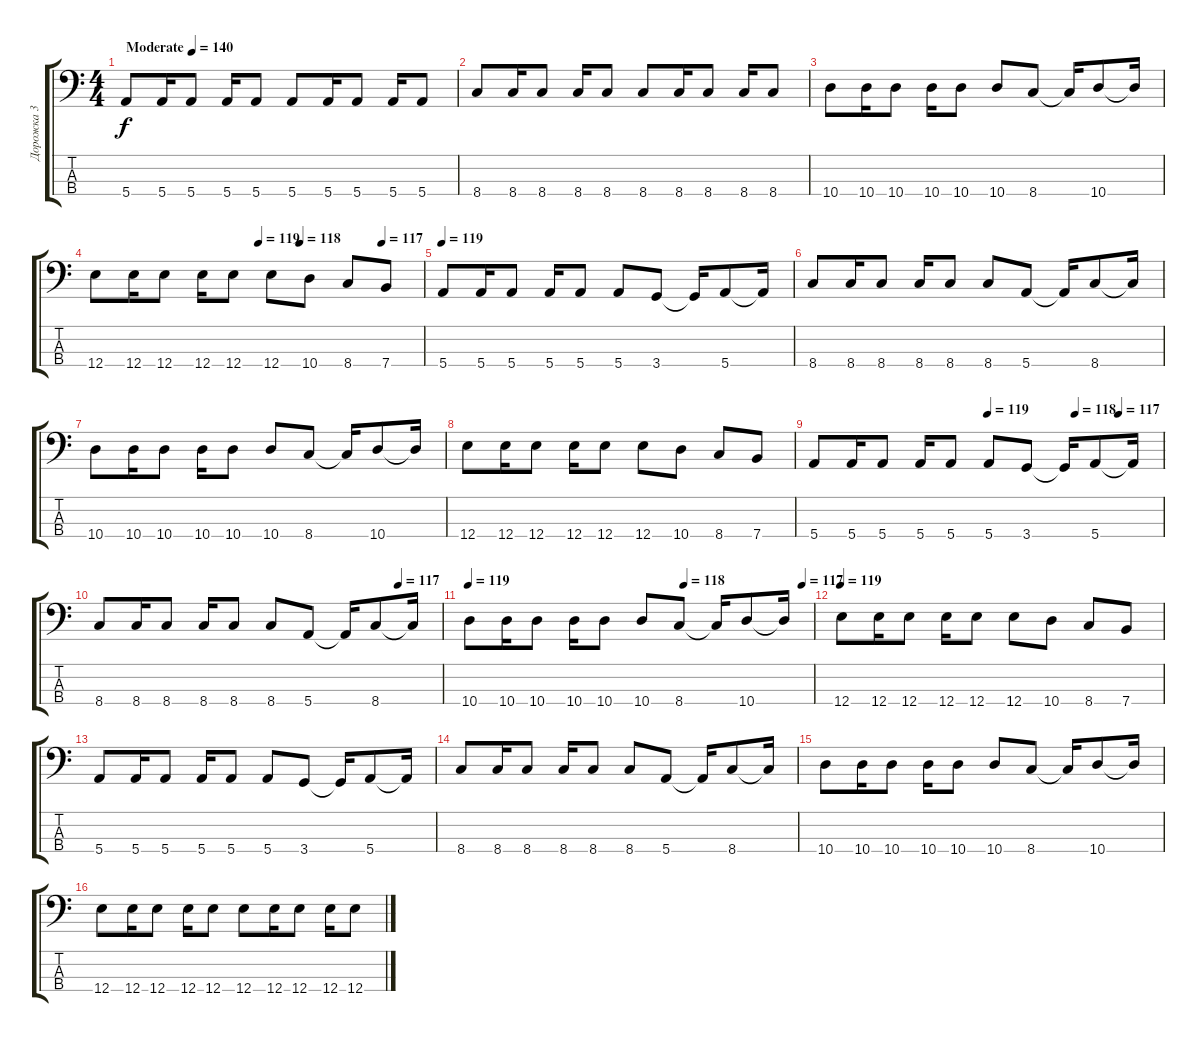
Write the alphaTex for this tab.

\track ("Дорожка 3" "Дорожка 3") {instrument electricbassfinger}
\staff {score tabs}
\tuning (G2 D2 A1 E1) {hide}
\ts (4 4)
\tempo (140 "Moderate")
\tempo 119
\tempo (140 "Moderate")
\clef f4
\ks c
5.4.8{dy f instrument electricbassfinger} 5.4.16 5.4.8 5.4.16 5.4.8 5.4.8 5.4.16 5.4.8 5.4.16 5.4.8 |
8.4.8 8.4.16 8.4.8 8.4.16 8.4.8 8.4.8 8.4.16 8.4.8 8.4.16 8.4.8 |
10.4.8 10.4.16 10.4.8 10.4.16 10.4.8 10.4.8 8.4.8 8.4{t}.16 10.4.8 10.4{t}.16 |
\tempo (119 0.5)
\tempo (118 0.625)
\tempo (117 0.875)
12.4.8 12.4.16 12.4.8 12.4.16 12.4.8 12.4.8 10.4.8 8.4.8 7.4.8 |
\tempo 119
5.4.8 5.4.16 5.4.8 5.4.16 5.4.8 5.4.8 3.4.8 3.4{t}.16 5.4.8 5.4{t}.16 |
8.4.8 8.4.16 8.4.8 8.4.16 8.4.8 8.4.8 5.4.8 5.4{t}.16 8.4.8 8.4{t}.16 |
10.4.8 10.4.16 10.4.8 10.4.16 10.4.8 10.4.8 8.4.8 8.4{t}.16 10.4.8 10.4{t}.16 |
12.4.8 12.4.16 12.4.8 12.4.16 12.4.8 12.4.8 10.4.8 8.4.8 7.4.8 |
\tempo (119 0.5)
\tempo (118 0.75)
\tempo (117 0.875)
5.4.8 5.4.16 5.4.8 5.4.16 5.4.8 5.4.8 3.4.8 3.4{t}.16 5.4.8 5.4{t}.16 |
\tempo (117 0.875)
8.4.8 8.4.16 8.4.8 8.4.16 8.4.8 8.4.8 5.4.8 5.4{t}.16 8.4.8 8.4{t}.16 |
\tempo 119
\tempo (118 0.625)
\tempo (117 0.96875)
10.4.8 10.4.16 10.4.8 10.4.16 10.4.8 10.4.8 8.4.8 8.4{t}.16 10.4.8 10.4{t}.16 |
\tempo 119
12.4.8 12.4.16 12.4.8 12.4.16 12.4.8 12.4.8 10.4.8 8.4.8 7.4.8 |
5.4.8 5.4.16 5.4.8 5.4.16 5.4.8 5.4.8 3.4.8 3.4{t}.16 5.4.8 5.4{t}.16 |
8.4.8 8.4.16 8.4.8 8.4.16 8.4.8 8.4.8 5.4.8 5.4{t}.16 8.4.8 8.4{t}.16 |
10.4.8 10.4.16 10.4.8 10.4.16 10.4.8 10.4.8 8.4.8 8.4{t}.16 10.4.8 10.4{t}.16 |
12.4.8 12.4.16 12.4.8 12.4.16 12.4.8 12.4.8 12.4.16 12.4.8 12.4.16 12.4.8
